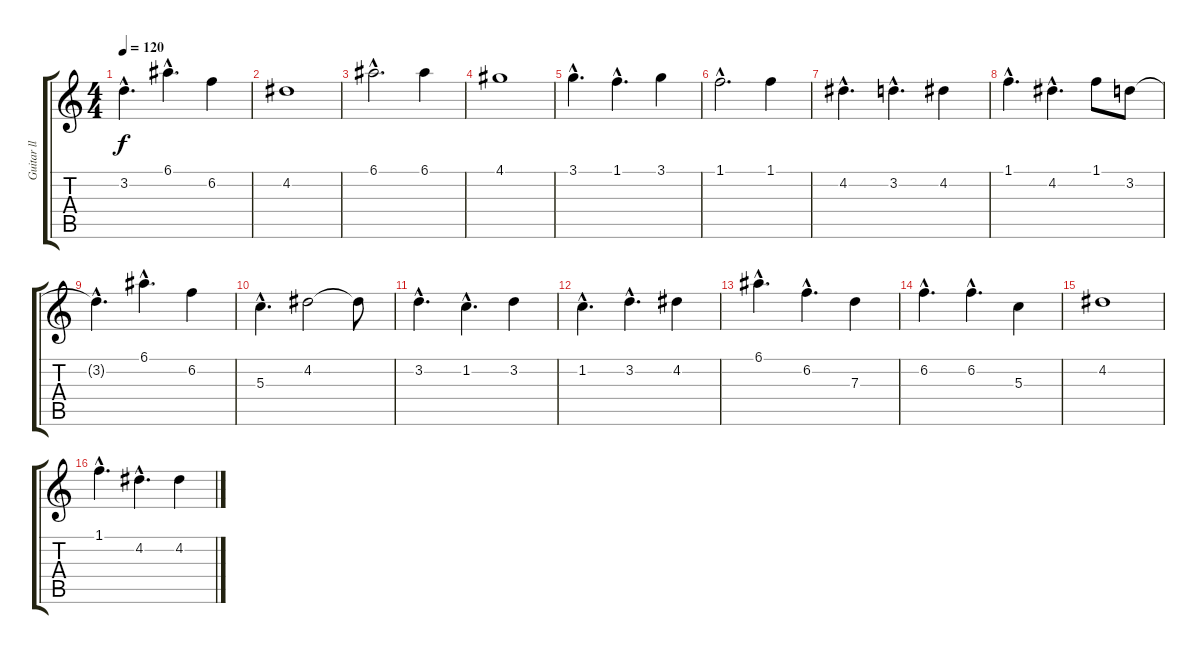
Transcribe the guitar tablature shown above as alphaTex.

\track ("Guitar ll" "Guitar ll") {instrument acousticguitarsteel}
\staff {score tabs}
\tuning (E4 B3 G3 D3 A2 E2) {hide}
\ts (4 4)
\tempo 120
\clef g2
\ks c
3.2{hac t}.4{d dy f} 6.1{hac}.4{d} 6.2.4 |
4.2.1 |
6.1{hac}.2{d} 6.1.4 |
4.1.1 |
3.1{hac}.4{d} 1.1{hac}.4{d} 3.1.4 |
1.1{hac}.2{d} 1.1.4 |
4.2{hac}.4{d} 3.2{hac}.4{d} 4.2.4 |
1.1{hac}.4{d} 4.2{hac}.4{d} 1.1.8 3.2.8 |
3.2{hac t}.4{d} 6.1{hac}.4{d} 6.2.4 |
5.3{hac}.4{d} 4.2.2 4.2{t}.8 |
3.2{hac}.4{d} 1.2{hac}.4{d} 3.2.4 |
1.2{hac}.4{d} 3.2{hac}.4{d} 4.2.4 |
6.1{hac}.4{d} 6.2{hac}.4{d} 7.3.4 |
6.2{hac}.4{d} 6.2{hac}.4{d} 5.3.4 |
4.2.1 |
1.1{hac}.4{d} 4.2{hac}.4{d} 4.2.4
